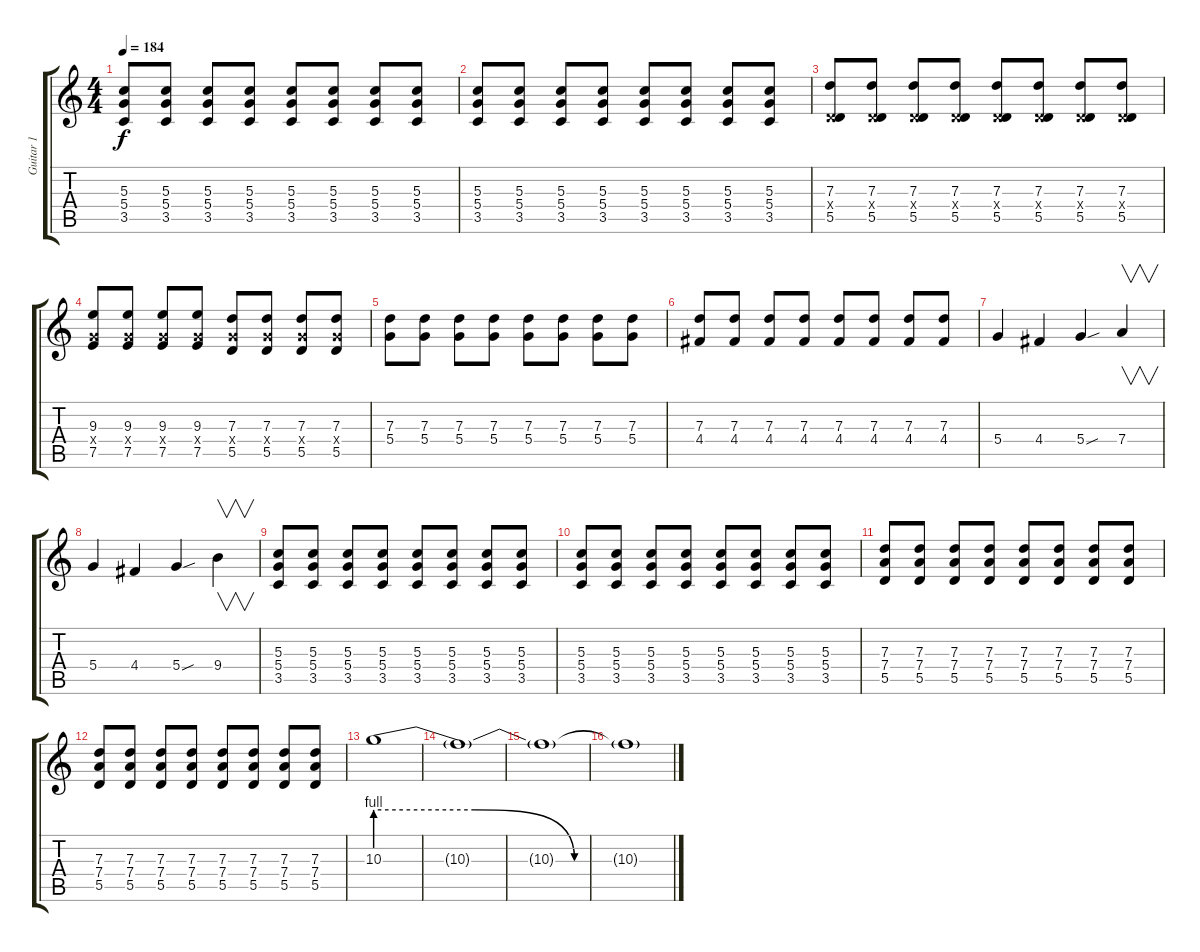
\track ("Guitar 1" "Guitar 1") {instrument distortionguitar}
\staff {score tabs}
\tuning (E4 B3 G3 D3 A2 E2) {hide}
\ts (4 4)
\tempo 184
\clef g2
\ks c
(5.3 5.4 3.5).8{dy f} (5.3 5.4 3.5).8 (5.3 5.4 3.5).8 (5.3 5.4 3.5).8 (5.3 5.4 3.5).8 (5.3 5.4 3.5).8 (5.3 5.4 3.5).8 (5.3 5.4 3.5).8 |
(5.3 5.4 3.5).8 (5.3 5.4 3.5).8 (5.3 5.4 3.5).8 (5.3 5.4 3.5).8 (5.3 5.4 3.5).8 (5.3 5.4 3.5).8 (5.3 5.4 3.5).8 (5.3 5.4 3.5).8 |
(7.3 0.4{x} 5.5).8 (7.3 0.4{x} 5.5).8 (7.3 0.4{x} 5.5).8 (7.3 0.4{x} 5.5).8 (7.3 0.4{x} 5.5).8 (7.3 0.4{x} 5.5).8 (7.3 0.4{x} 5.5).8 (7.3 0.4{x} 5.5).8 |
(9.3 5.4{x} 7.5).8 (9.3 5.4{x} 7.5).8 (9.3 5.4{x} 7.5).8 (9.3 5.4{x} 7.5).8 (7.3 5.4{x} 5.5).8 (7.3 5.4{x} 5.5).8 (7.3 5.4{x} 5.5).8 (7.3 5.4{x} 5.5).8 |
(7.3 5.4).8 (7.3 5.4).8 (7.3 5.4).8 (7.3 5.4).8 (7.3 5.4).8 (7.3 5.4).8 (7.3 5.4).8 (7.3 5.4).8 |
(7.3 4.4).8 (7.3 4.4).8 (7.3 4.4).8 (7.3 4.4).8 (7.3 4.4).8 (7.3 4.4).8 (7.3 4.4).8 (7.3 4.4).8 |
5.4.4 4.4.4 5.4{sou}.4 7.4.4{v} |
5.4.4 4.4.4 5.4{sou}.4 9.4.4{v} |
(5.3 5.4 3.5).8 (5.3 5.4 3.5).8 (5.3 5.4 3.5).8 (5.3 5.4 3.5).8 (5.3 5.4 3.5).8 (5.3 5.4 3.5).8 (5.3 5.4 3.5).8 (5.3 5.4 3.5).8 |
(5.3 5.4 3.5).8 (5.3 5.4 3.5).8 (5.3 5.4 3.5).8 (5.3 5.4 3.5).8 (5.3 5.4 3.5).8 (5.3 5.4 3.5).8 (5.3 5.4 3.5).8 (5.3 5.4 3.5).8 |
(7.3 7.4 5.5).8 (7.3 7.4 5.5).8 (7.3 7.4 5.5).8 (7.3 7.4 5.5).8 (7.3 7.4 5.5).8 (7.3 7.4 5.5).8 (7.3 7.4 5.5).8 (7.3 7.4 5.5).8 |
(7.3 7.4 5.5).8 (7.3 7.4 5.5).8 (7.3 7.4 5.5).8 (7.3 7.4 5.5).8 (7.3 7.4 5.5).8 (7.3 7.4 5.5).8 (7.3 7.4 5.5).8 (7.3 7.4 5.5).8 |
10.3{be (custom 0 4 20 4 40 0 60 0)}.1{volume 5} |
10.3{t}.1 |
10.3{t}.1 |
10.3{t}.1
